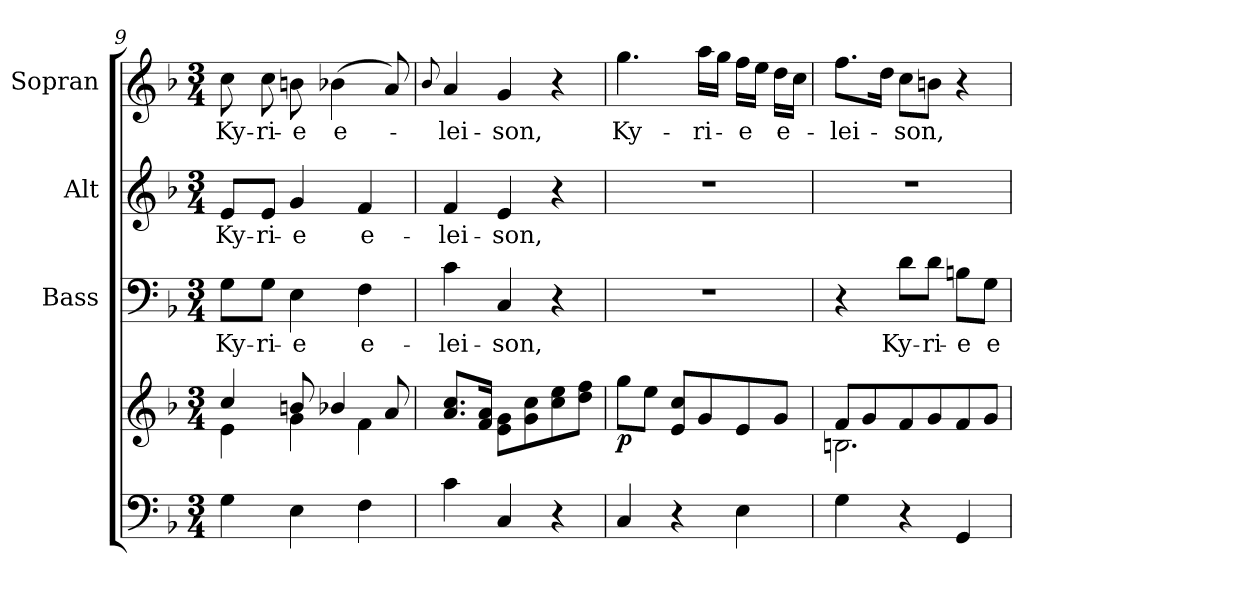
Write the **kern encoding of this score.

**kern	**kern	**dynam	**kern	**text	**kern	**text	**kern	**text
*part4	*part4	*part4	*part3	*part3	*part2	*part2	*part1	*part1
*staff5	*staff4	*staff4/5	*staff3	*staff3	*staff2	*staff2	*staff1	*staff1
*	*	*	*I"Bass	*	*I"Alt	*	*I"Sopran	*
*	*	*	*I'B.	*	*I'A.	*	*I'S.	*
*clefF4	*clefG2	*	*clefF4	*	*clefG2	*	*clefG2	*
*k[b-]	*k[b-]	*	*k[b-]	*	*k[b-]	*	*k[b-]	*
*F:	*F:	*	*F:	*	*F:	*	*F:	*
*M3/4	*M3/4	*	*M3/4	*	*M3/4	*	*M3/4	*
=9	=9	=9	=9	=9	=9	=9	=9	=9
*	*^	*	*	*	*	*	*	*
!	!	!	!	!	!LO:LY:b	!	!LO:LY:b	!	!LO:LY:b
4G\	4cc/	4e\	.	8G\L	Ky-	8e/L	Ky-	8cc\	Ky-
!	!	!	!	!	!LO:LY:b	!	!LO:LY:b	!	!LO:LY:b
.	.	.	.	8G\J	-ri-	8e/J	-ri-	8cc\	-ri-
!	!	!	!	!	!LO:LY:b	!	!LO:LY:b	!	!LO:LY:b
4E\	8bn/	4g\	.	4E\	-e	4g/	-e	8bn\	-e
!	!	!	!	!	!	!	!	!	!LO:LY:b
.	4b-X/	.	.	.	.	.	.	(>4b-X\	e-
!	!	!	!	!	!LO:LY:b	!	!LO:LY:b	!	!
4F\	.	4f\	.	4F\	e-	4f/	e-	.	.
.	8a/	.	.	.	.	.	.	8a/)	.
*	*v	*v	*	*	*	*	*	*	*
=10	=10	=10	=10	=10	=10	=10	=10	=10
.	.	.	.	.	.	.	8qqb-/	.
!	!	!	!	!LO:LY:b	!	!LO:LY:b	!	!LO:LY:b
4c\	8.a/ 8.cc/L	.	4c\	-lei-	4f/	-lei-	4a/	-lei-
.	16f/ 16a/Jk	.	.	.	.	.	.	.
!	!	!	!	!LO:LY:b	!	!LO:LY:b	!	!LO:LY:b
4C/	8e\ 8g\L	.	4C/	-son,	4e/	-son,	4g/	-son,
.	8g\ 8cc\	.	.	.	.	.	.	.
4r	8cc\ 8ee\	.	4r	.	4r	.	4r	.
.	8dd\ 8ff\J	.	.	.	.	.	.	.
=11	=11	=11	=11	=11	=11	=11	=11	=11
!	!	!LO:DY:b	!	!	!	!	!	!LO:LY:b
4C/	8gg\L	p	2.r	.	2.r	.	4.gg\	Ky-
.	8ee\J	.	.	.	.	.	.	.
4r	8e/ 8cc/L	.	.	.	.	.	.	.
!	!	!	!	!	!	!	!	!LO:LY:b
.	8g/	.	.	.	.	.	16aa\LL	-ri-
.	.	.	.	.	.	.	16gg\JJ	.
!	!	!	!	!	!	!	!	!LO:LY:b
4E\	8e/	.	.	.	.	.	16ff\LL	-e
.	.	.	.	.	.	.	16ee\JJ	.
!	!	!	!	!	!	!	!	!LO:LY:b
.	8g/J	.	.	.	.	.	16dd\LL	e-
.	.	.	.	.	.	.	16cc\JJ	.
=12	=12	=12	=12	=12	=12	=12	=12	=12
*	*^	*	*	*	*	*	*	*
!	!	!	!	!	!	!	!	!	!LO:LY:b
4G\	8f/L	2.Bn\	.	4r	.	2.r	.	8.ff\L	-lei-
.	8g/	.	.	.	.	.	.	.	.
.	.	.	.	.	.	.	.	16dd\Jk	.
!	!	!	!	!	!LO:LY:b	!	!	!	!LO:LY:b
4r	8f/	.	.	8d\L	Ky-	.	.	8cc\L	-son,
!	!	!	!	!	!LO:LY:b	!	!	!	!
.	8g/	.	.	8d\J	-ri-	.	.	8bn\J	.
!	!	!	!	!	!LO:LY:b	!	!	!	!
4GG/	8f/	.	.	8Bn\L	-e	.	.	4r	.
!	!	!	!	!	!LO:LY:b	!	!	!	!
.	8g/J	.	.	8G\J	e-	.	.	.	.
*	*v	*v	*	*	*	*	*	*	*
=	=	=	=	=	=	=	=	=
*-	*-	*-	*-	*-	*-	*-	*-	*-
